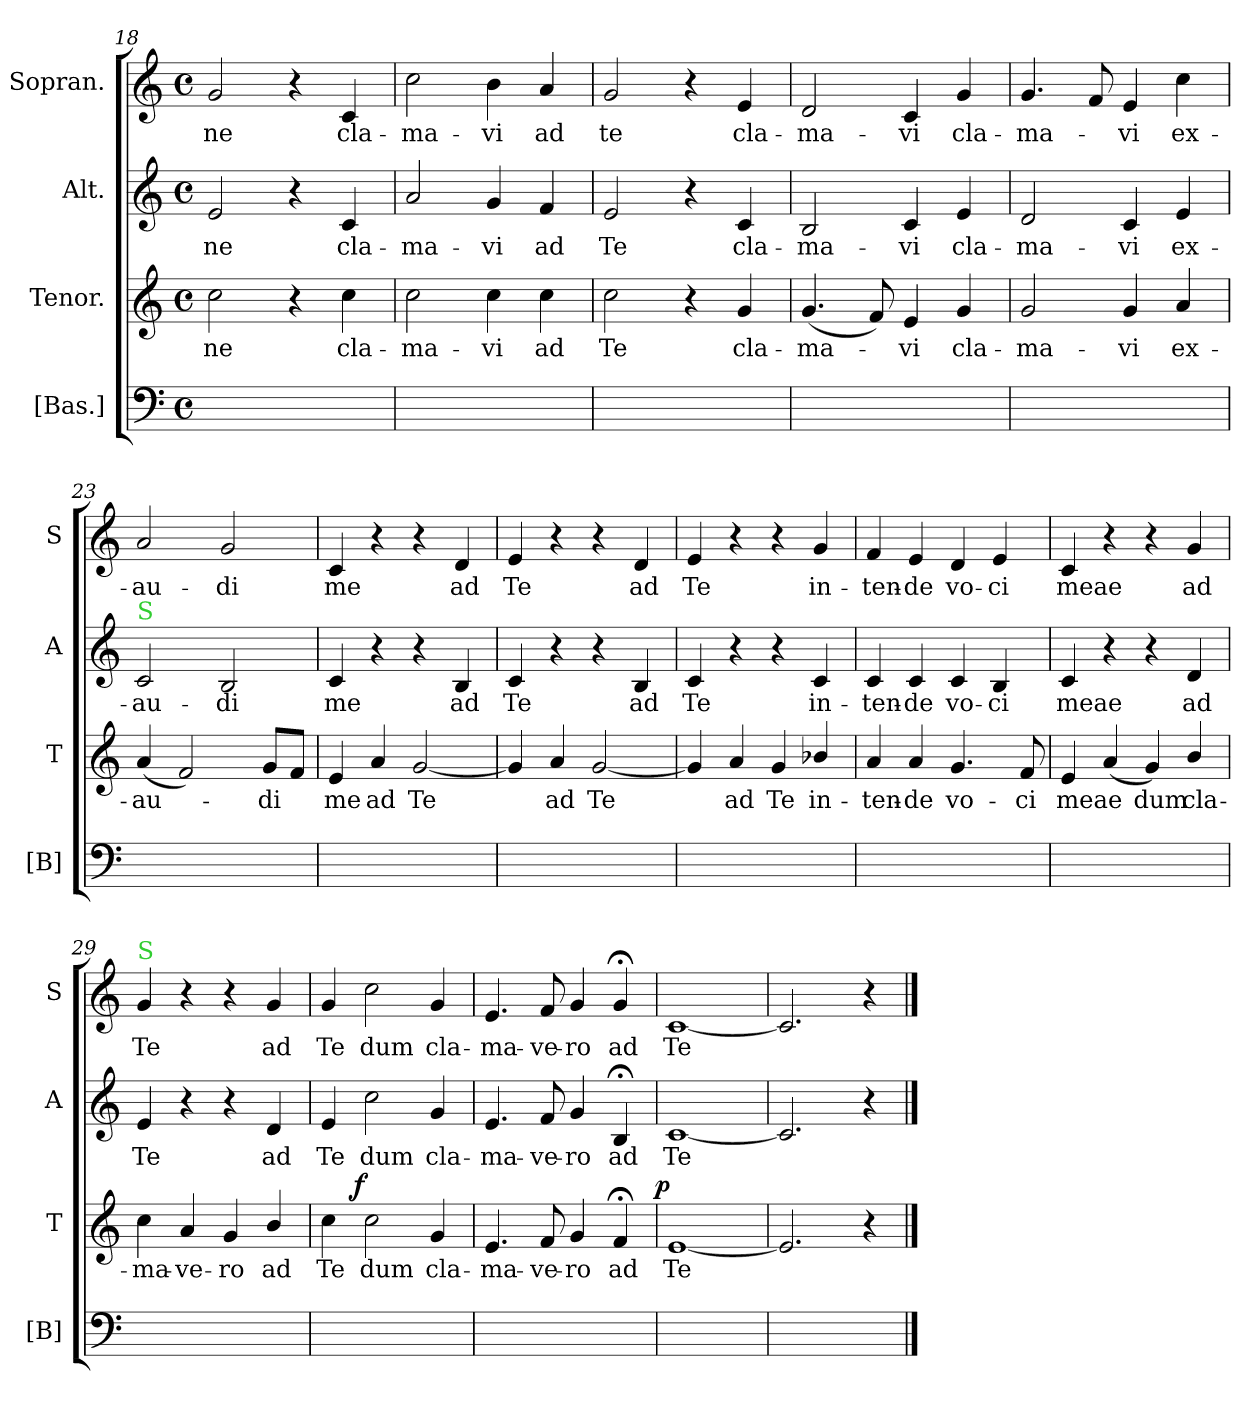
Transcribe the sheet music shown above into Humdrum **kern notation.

**kern	**kern	**text	**dynam	**kern	**text	**kern	**text
*part4	*part3	*part3	*part3	*part2	*part2	*part1	*part1
*staff4	*staff3	*staff3	*staff3	*staff2	*staff2	*staff1	*staff1
*I"[Bas.]	*I"Tenor.	*	*	*I"Alt.	*	*I"Sopran.	*
*I'[B]	*I'T	*	*	*I'A	*	*I'S	*
*clefF4	*clefG2	*	*	*clefG2	*	*clefG2	*
*k[]	*k[]	*	*	*k[]	*	*k[]	*
*C:	*C:	*	*	*C:	*	*C:	*
*M4/4	*M4/4	*	*	*M4/4	*	*M4/4	*
*met(c)	*met(c)	*	*	*met(c)	*	*met(c)	*
=18	=18	=18	=18	=18	=18	=18	=18
1ryy	2cc\	-ne	.	2e/	-ne	2g/	-ne
.	4r	.	.	4r	.	4r	.
.	4cc\	cla-	.	4c/	cla-	4c/	cla-
=19	=19	=19	=19	=19	=19	=19	=19
1ryy	2cc\	-ma-	.	2a/	-ma-	2cc\	-ma-
.	4cc\	-vi	.	4g/	-vi	4b\	-vi
.	4cc\	ad	.	4f/	ad	4a/	ad
=20	=20	=20	=20	=20	=20	=20	=20
1ryy	2cc\	Te	.	2e/	Te	2g/	te
.	4r	.	.	4r	.	4r	.
.	4g/	cla-	.	4c/	cla-	4e/	cla-
=21	=21	=21	=21	=21	=21	=21	=21
1ryy	(>4.g/	-ma-	.	2B/	-ma-	2d/	-ma-
.	8f/)	.	.	.	.	.	.
.	4e/	-vi	.	4c/	-vi	4c/	-vi
.	4g/	cla-	.	4e/	cla-	4g/	cla-
=22	=22	=22	=22	=22	=22	=22	=22
1ryy	2g/	-ma-	.	2d/	-ma-	4.g/	-ma-
.	.	.	.	.	.	8f/	.
.	4g/	-vi	.	4c/	-vi	4e/	-vi
.	4a/	ex-	.	4e/	ex-	4cc\	ex-
=23	=23	=23	=23	=23	=23	=23	=23
!	!	!	!	!LO:TX:a:color=limegreen:t=S	!	!	!
1ryy	(>4a/	-au-	.	2c/	-au-	2a/	-au-
.	2f/)	.	.	.	.	.	.
.	.	.	.	2B/	-di	2g/	-di
.	8g/L	-di	.	.	.	.	.
.	8f/J	.	.	.	.	.	.
=24	=24	=24	=24	=24	=24	=24	=24
1ryy	4e/	me	.	4c/	me	4c/	me
.	4a/	ad	.	4r	.	4r	.
.	[2g/	Te	.	4r	.	4r	.
.	.	.	.	4B/	ad	4d/	ad
=25	=25	=25	=25	=25	=25	=25	=25
1ryy	4g/]	.	.	4c/	Te	4e/	Te
.	4a/	ad	.	4r	.	4r	.
.	[2g/	Te	.	4r	.	4r	.
.	.	.	.	4B/	ad	4d/	ad
=26	=26	=26	=26	=26	=26	=26	=26
1ryy	4g/]	.	.	4c/	Te	4e/	Te
.	4a/	ad	.	4r	.	4r	.
.	4g/	Te	.	4r	.	4r	.
.	4b-X/	in-	.	4c/	in-	4g/	in-
=27	=27	=27	=27	=27	=27	=27	=27
1ryy	4a/	-ten-	.	4c/	-ten-	4f/	-ten-
.	4a/	-de	.	4c/	-de	4e/	-de
.	4.g/	vo-	.	4c/	vo-	4d/	vo-
.	.	.	.	4B/	-ci	4e/	-ci
.	8f/	-ci	.	.	.	.	.
=28	=28	=28	=28	=28	=28	=28	=28
1ryy	4e/	meae	.	4c/	meae	4c/	meae
.	(>4a/	.	.	4r	.	4r	.
.	4g/)	dum	.	4r	.	4r	.
.	4b/	cla-	.	4d/	ad	4g/	ad
=29	=29	=29	=29	=29	=29	=29	=29
!	!	!	!	!	!	!LO:TX:a:color=limegreen:t=S	!
1ryy	4cc\	-ma-	.	4e/	Te	4g/	Te
.	4a/	-ve-	.	4r	.	4r	.
.	4g/	-ro	.	4r	.	4r	.
.	4b/	ad	.	4d/	ad	4g/	ad
=30	=30	=30	=30	=30	=30	=30	=30
1ryy	4cc\	Te	.	4e/	Te	4g/	Te
!	!	!	!LO:DY:b:rj	!	!	!	!
.	2cc\	dum	f	2cc\	dum	2cc\	dum
.	4g/	cla-	.	4g/	cla-	4g/	cla-
=31	=31	=31	=31	=31	=31	=31	=31
1ryy	4.e/	-ma-	.	4.e/	-ma-	4.e/	-ma-
.	8f/	-ve-	.	8f/	-ve-	8f/	-ve-
.	4g/	-ro	.	4g/	-ro	4g/	-ro
.	4f;</	ad	.	4B;</	ad	4g;</	ad
=32	=32	=32	=32	=32	=32	=32	=32
!	!	!	!LO:DY:b:rj	!	!	!	!
1ryy	[1e/	Te	p	[1c/	Te	[1c/	Te
=33	=33	=33	=33	=33	=33	=33	=33
1ryy	2.e/]	.	.	2.c/]	.	2.c/]	.
.	4r	.	.	4r	.	4r	.
==	==	==	==	==	==	==	==
*-	*-	*-	*-	*-	*-	*-	*-
